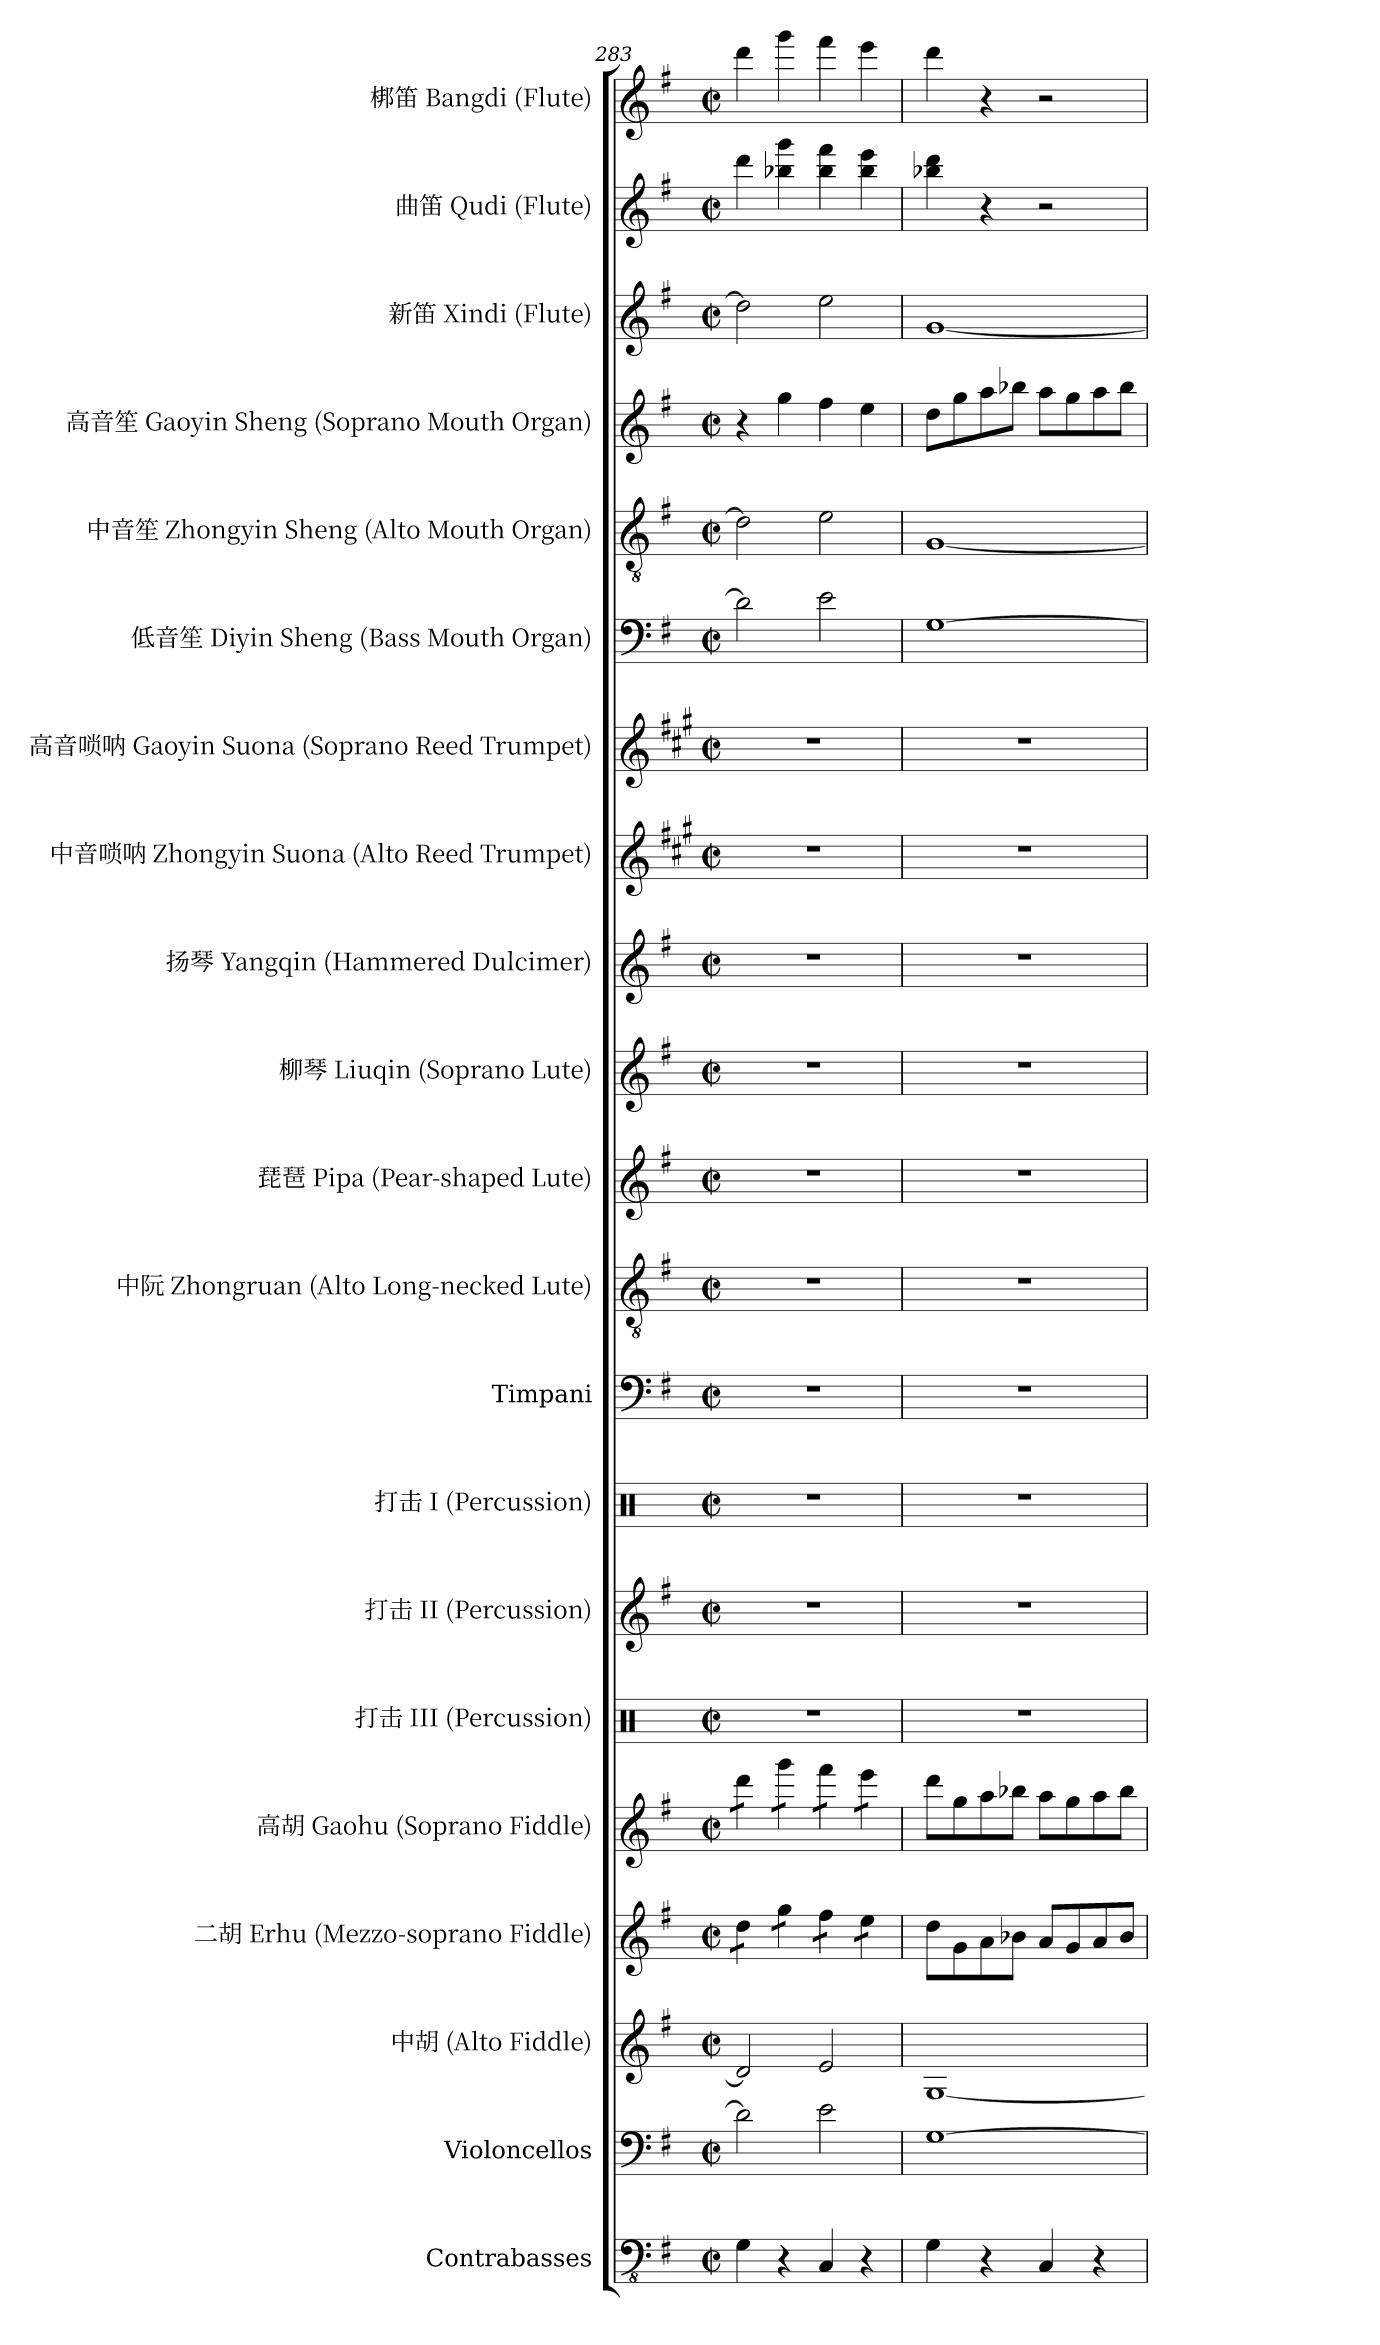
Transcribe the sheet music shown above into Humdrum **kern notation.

**kern	**kern	**kern	**kern	**kern	**kern	**kern	**kern	**kern	**kern	**kern	**kern	**kern	**kern	**kern	**kern	**kern	**kern	**kern	**kern	**kern
*part21	*part20	*part19	*part18	*part17	*part16	*part15	*part14	*part13	*part12	*part11	*part10	*part9	*part8	*part7	*part6	*part5	*part4	*part3	*part2	*part1
*staff21	*staff20	*staff19	*staff18	*staff17	*staff16	*staff15	*staff14	*staff13	*staff12	*staff11	*staff10	*staff9	*staff8	*staff7	*staff6	*staff5	*staff4	*staff3	*staff2	*staff1
*I"Contrabasses	*I"Violoncellos	*I"中胡 (Alto Fiddle)	*I"二胡 Erhu (Mezzo-soprano Fiddle)	*I"高胡 Gaohu (Soprano Fiddle)	*I"打击 III (Percussion)	*I"打击 II (Percussion)	*I"打击 I (Percussion)	*I"Timpani	*I"中阮 Zhongruan (Alto Long-necked Lute)	*I"琵琶 Pipa (Pear-shaped Lute)	*I"柳琴 Liuqin (Soprano Lute)	*I"扬琴 Yangqin  (Hammered Dulcimer)	*I"中音唢呐 Zhongyin Suona (Alto Reed Trumpet)	*I"高音唢呐 Gaoyin Suona (Soprano Reed Trumpet)	*I"低音笙 Diyin Sheng (Bass Mouth Organ)	*I"中音笙 Zhongyin Sheng (Alto Mouth Organ)	*I"高音笙 Gaoyin Sheng (Soprano Mouth Organ)	*I"新笛 Xindi (Flute)	*I"曲笛 Qudi (Flute)	*I"梆笛 Bangdi (Flute)
*I'Cbs.	*I'Vcs.	*	*	*	*I'打击 III	*I'打击 II	*I'打击 I	*I'Timp.	*	*	*	*	*	*	*	*	*	*	*	*
*clefFv4	*clefF4	*clefG2	*clefG2	*clefG2	*clefX	*clefG2	*clefX	*clefF4	*clefGv2	*clefG2	*clefG2	*clefG2	*clefG2	*clefG2	*clefF4	*clefGv2	*clefG2	*clefG2	*clefG2	*clefG2
*	*	*	*	*	*	*	*	*	*	*ITrd7c12	*	*	*ITrd1c2	*ITrd1c2	*	*	*	*	*	*
*k[f#]	*k[f#]	*k[f#]	*k[f#]	*k[f#]	*k[]	*k[f#]	*k[]	*k[f#]	*k[f#]	*k[f#]	*k[f#]	*k[f#]	*k[f#]	*k[f#]	*k[f#]	*k[f#]	*k[f#]	*k[f#]	*k[f#]	*k[f#]
*M2/2	*M2/2	*M2/2	*M2/2	*M2/2	*M2/2	*M2/2	*M2/2	*M2/2	*M2/2	*M2/2	*M2/2	*M2/2	*M2/2	*M2/2	*M2/2	*M2/2	*M2/2	*M2/2	*M2/2	*M2/2
*met(c|)	*met(c|)	*met(c|)	*met(c|)	*met(c|)	*met(c|)	*met(c|)	*met(c|)	*met(c|)	*met(c|)	*met(c|)	*met(c|)	*met(c|)	*met(c|)	*met(c|)	*met(c|)	*met(c|)	*met(c|)	*met(c|)	*met(c|)	*met(c|)
=283	=283	=283	=283	=283	=283	=283	=283	=283	=283	=283	=283	=283	=283	=283	=283	=283	=283	=283	=283	=283
*	*	*	*tremolo	*	*	*	*	*	*	*	*	*	*	*	*	*	*	*	*	*
*	*	*	*	*tremolo	*	*	*	*	*	*	*	*	*	*	*	*	*	*	*	*
4GG\	2d\]	2d/]	8dd\L	8ddd\L	1r	1r	1r	1r	1r	1r	1r	1r	1r	1r	2d\]	2d\]	4r	2dd\]	4ddd\	4ddd\
.	.	.	8dd\J	8ddd\J	.	.	.	.	.	.	.	.	.	.	.	.	.	.	.	.
4r	.	.	8gg\L	8ggg\L	.	.	.	.	.	.	.	.	.	.	.	.	4gg\	.	4bb-X\ 4ggg\	4ggg\
.	.	.	8gg\J	8ggg\J	.	.	.	.	.	.	.	.	.	.	.	.	.	.	.	.
4CC/	2e\	2e/	8ff#\L	8fff#\L	.	.	.	.	.	.	.	.	.	.	2e\	2e\	4ff#\	2ee\	4bb-\ 4fff#\	4fff#\
.	.	.	8ff#\J	8fff#\J	.	.	.	.	.	.	.	.	.	.	.	.	.	.	.	.
4r	.	.	8ee\L	8eee\L	.	.	.	.	.	.	.	.	.	.	.	.	4ee\	.	4bb-\ 4eee\	4eee\
.	.	.	8ee\J	8eee\J	.	.	.	.	.	.	.	.	.	.	.	.	.	.	.	.
*	*	*	*	*Xtremolo	*	*	*	*	*	*	*	*	*	*	*	*	*	*	*	*
*	*	*	*Xtremolo	*	*	*	*	*	*	*	*	*	*	*	*	*	*	*	*	*
=284	=284	=284	=284	=284	=284	=284	=284	=284	=284	=284	=284	=284	=284	=284	=284	=284	=284	=284	=284	=284
4GG\	[1G	[1G	8dd\L	8ddd\L	1r	1r	1r	1r	1r	1r	1r	1r	1r	1r	[1G	[1G	8dd\L	[1g	4bb-X\ 4ddd\	4ddd\
.	.	.	8g\	8gg\	.	.	.	.	.	.	.	.	.	.	.	.	8gg\	.	.	.
4r	.	.	8a\	8aa\	.	.	.	.	.	.	.	.	.	.	.	.	8aa\	.	4r	4r
.	.	.	8b-X\J	8bb-X\J	.	.	.	.	.	.	.	.	.	.	.	.	8bb-X\J	.	.	.
4CC/	.	.	8a/L	8aa\L	.	.	.	.	.	.	.	.	.	.	.	.	8aa\L	.	2r	2r
.	.	.	8g/	8gg\	.	.	.	.	.	.	.	.	.	.	.	.	8gg\	.	.	.
4r	.	.	8a/	8aa\	.	.	.	.	.	.	.	.	.	.	.	.	8aa\	.	.	.
.	.	.	8b-/J	8bb-\J	.	.	.	.	.	.	.	.	.	.	.	.	8bb-\J	.	.	.
=	=	=	=	=	=	=	=	=	=	=	=	=	=	=	=	=	=	=	=	=
*-	*-	*-	*-	*-	*-	*-	*-	*-	*-	*-	*-	*-	*-	*-	*-	*-	*-	*-	*-	*-
